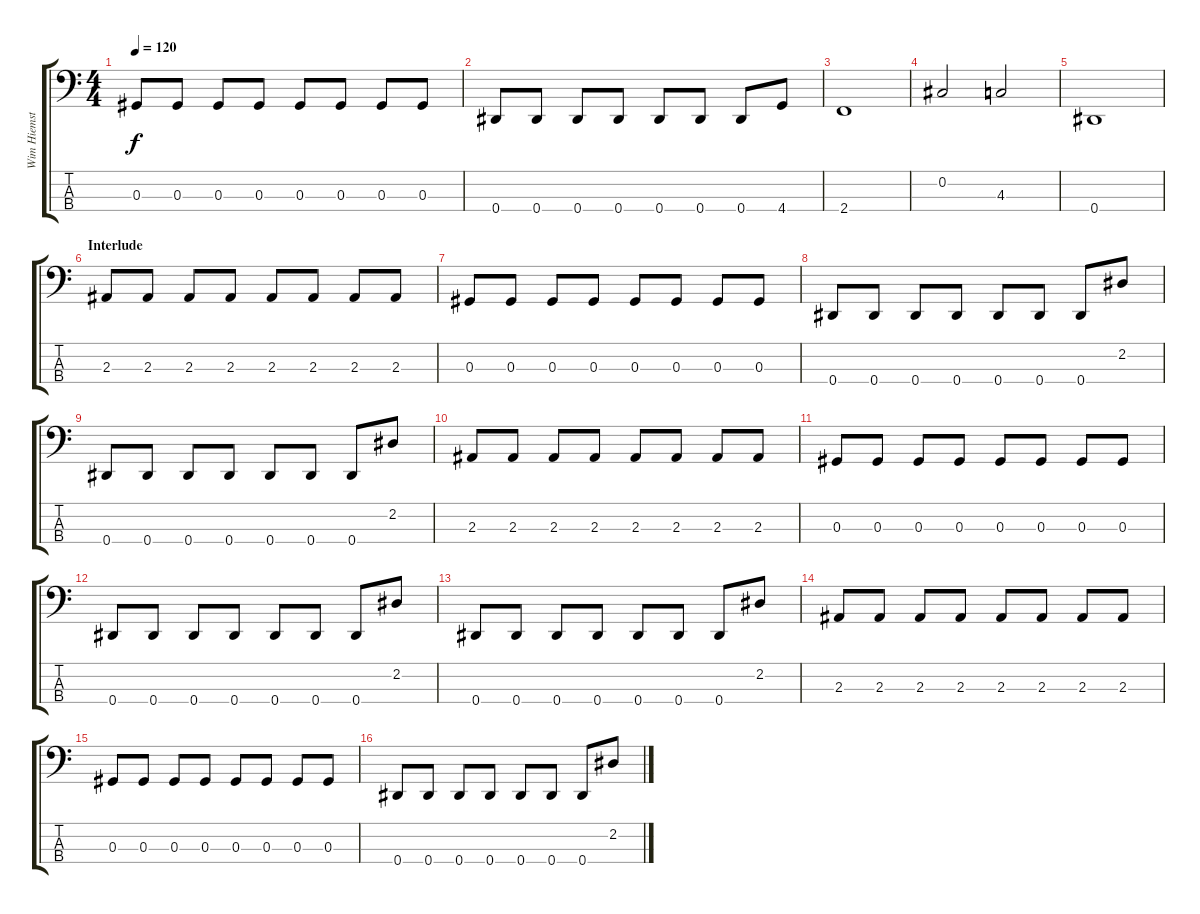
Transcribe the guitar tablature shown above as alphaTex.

\track ("Wim Hiemstra" "Wim Hiemst") {instrument electricbassfinger}
\staff {score tabs}
\tuning (Gb2 Db2 Ab1 Eb1) {hide}
\ts (4 4)
\tempo 120
\clef f4
\ks c
0.3.8{dy f} 0.3.8 0.3.8 0.3.8 0.3.8 0.3.8 0.3.8 0.3.8 |
0.4.8 0.4.8 0.4.8 0.4.8 0.4.8 0.4.8 0.4.8 4.4.8 |
2.4.1 |
0.2.2 4.3.2 |
0.4.1 |
\section ("" "Interlude")
2.3.8 2.3.8 2.3.8 2.3.8 2.3.8 2.3.8 2.3.8 2.3.8 |
0.3.8 0.3.8 0.3.8 0.3.8 0.3.8 0.3.8 0.3.8 0.3.8 |
0.4.8 0.4.8 0.4.8 0.4.8 0.4.8 0.4.8 0.4.8 2.2.8 |
0.4.8 0.4.8 0.4.8 0.4.8 0.4.8 0.4.8 0.4.8 2.2.8 |
2.3.8 2.3.8 2.3.8 2.3.8 2.3.8 2.3.8 2.3.8 2.3.8 |
0.3.8 0.3.8 0.3.8 0.3.8 0.3.8 0.3.8 0.3.8 0.3.8 |
0.4.8 0.4.8 0.4.8 0.4.8 0.4.8 0.4.8 0.4.8 2.2.8 |
0.4.8 0.4.8 0.4.8 0.4.8 0.4.8 0.4.8 0.4.8 2.2.8 |
2.3.8 2.3.8 2.3.8 2.3.8 2.3.8 2.3.8 2.3.8 2.3.8 |
0.3.8 0.3.8 0.3.8 0.3.8 0.3.8 0.3.8 0.3.8 0.3.8 |
0.4.8 0.4.8 0.4.8 0.4.8 0.4.8 0.4.8 0.4.8 2.2.8
